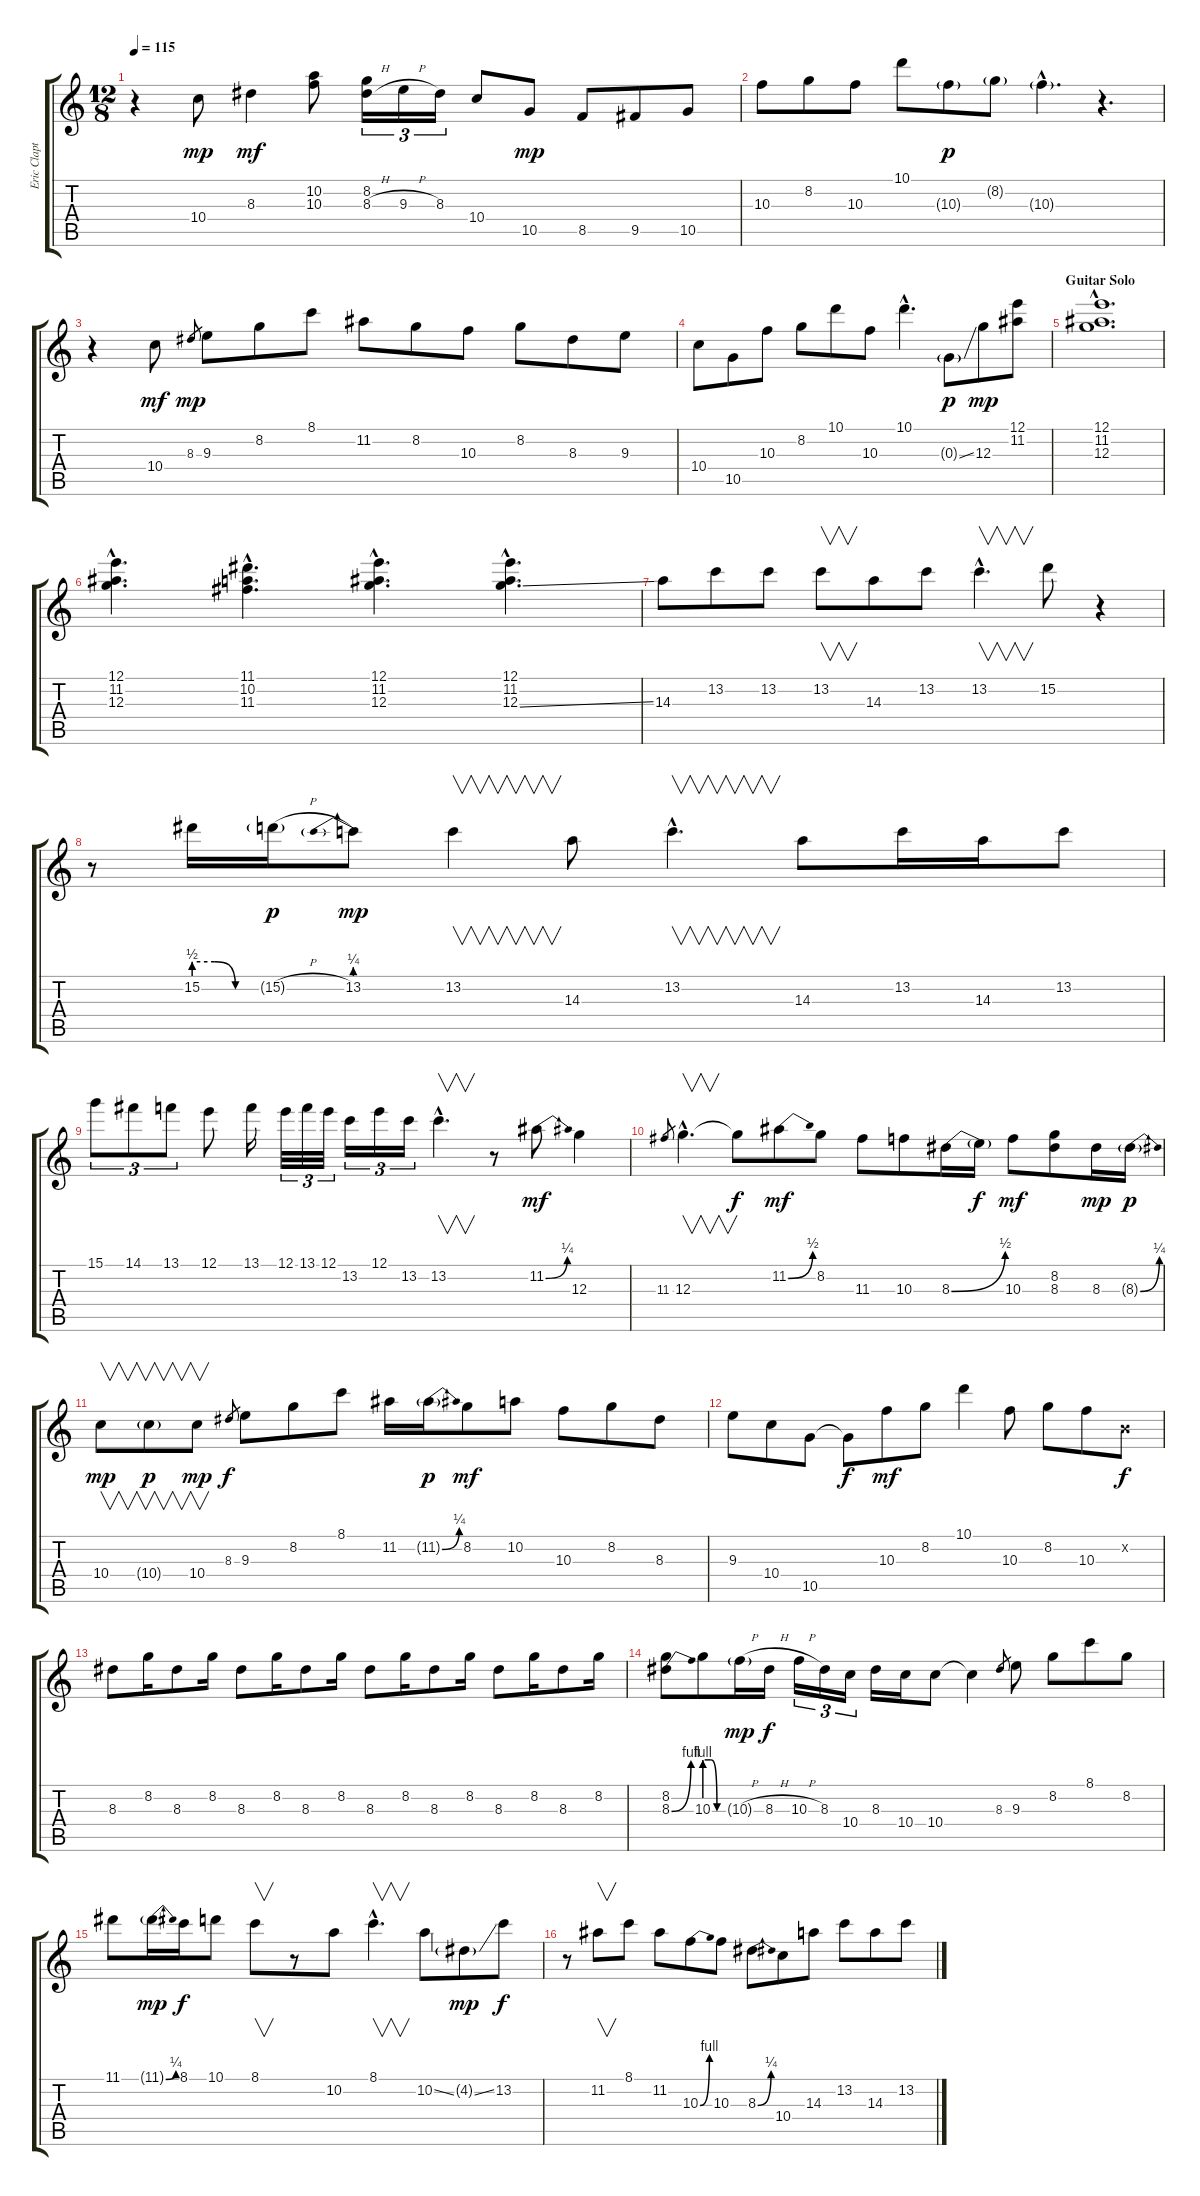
\track ("Eric Clapton Lead Guitar" "Eric Clapt") {instrument electricguitarclean}
\staff {score tabs}
\tuning (E4 B3 G3 D3 A2 E2) {hide}
\ts (12 8)
\tempo 115
\clef g2
\ks c
r.4{dy mp} 10.4.8 8.3.4{dy mf} (10.2 10.3).8 (8.2 8.3{h}).16{tu (3 2)} 9.3{h}.16{tu (3 2)} 8.3.16{tu (3 2)} 10.4.8 10.5.8{dy mp} 8.5.8 9.5.8 10.5.8 |
10.3.8 8.2.8 10.3.8 10.1.8 10.3{g}.8{dy p} 8.2{g}.8 10.3{g hac}.4{d} r.4{d} |
r.4 10.4.8{dy mf} 8.3.8{gr dy mp} 9.3.8 8.2.8 8.1.8 11.2.8 8.2.8 10.3.8 8.2.8 8.3.8 9.3.8 |
10.4.8 10.5.8 10.3.8 8.2.8 10.1.8 10.3.8 10.1{hac}.4{d} 0.3{ss g}.8{dy p} 12.3.8{dy mp} (12.1 11.2).8 |
\section ("" "Guitar Solo")
(12.1{hac} 11.2{hac} 12.3{hac}).1{d} |
(12.1{hac} 11.2{hac} 12.3{hac}).4{d} (11.1{hac} 10.2{hac} 11.3{hac}).4{d} (12.1{hac} 11.2{hac} 12.3{hac}).4{d} (12.1{hac} 11.2{hac} 12.3{ss hac}).4{d} |
14.3.8 13.2.8 13.2.8 13.2.8{v} 14.3.8 13.2.8 13.2{hac}.4{v d} 15.2.8 r.4 |
r.8 15.2{be (custom 0 2 20 2 40 0 60 0)}.16 15.2{h g}.16{dy p} 13.2{be (prebend 0 1 60 1)}.8{dy mp} 13.2.4{v} 14.3.8 13.2{hac}.4{v d} 14.3.8 13.2.16 14.3.16 13.2.8 |
15.1.8{tu (3 2)} 14.1.8{tu (3 2)} 13.1.8{tu (3 2)} 12.1.8 13.1.16 12.1.32{tu (3 2)} 13.1.32{tu (3 2)} 12.1.32{tu (3 2)} 13.2.16{tu (3 2)} 12.1.16{tu (3 2)} 13.2.16{tu (3 2)} 13.2{hac}.4{v d} r.8 11.2{be (bend 0 0 60 1)}.8{dy mf} 12.3.4 |
11.3.8{gr} 12.3{hac}.4{v d} 12.3{t}.8{dy f} 11.2{be (bend 0 0 60 2)}.8{dy mf} 8.2.8 11.3.8 10.3.8 8.3{be (bend 0 0 60 2)}.16 8.3{t}.16{dy f} 10.3.8{dy mf} (8.2 8.3).8 8.3.16{dy mp} 8.3{be (bend 0 0 60 1) g}.16{dy p} |
10.4.8{v dy mp} 10.4{g}.8{v dy p} 10.4.8{v dy mp} 8.3.8{gr dy f} 9.3.8 8.2.8 8.1.8 11.2.16 11.2{be (bend 0 0 60 1) g}.16{dy p} 8.2.8{dy mf} 10.2.8 10.3.8 8.2.8 8.3.8 |
9.3.8 10.4.8 10.5.8 10.5{t}.8{dy f} 10.3.8{dy mf} 8.2.8 10.1.4 10.3.8 8.2.8 10.3.8 0.2{x}.8{dy f} |
8.3.8 8.2.16 8.3.8 8.2.16 8.3.8 8.2.16 8.3.8 8.2.16 8.3.8 8.2.16 8.3.8 8.2.16 8.3.8 8.2.16 8.3.8 8.2.16 |
(8.2 8.3{be (bend 0 0 60 4)}).8 10.3{be (custom 0 4 20 4 40 0 60 0)}.8 10.3{h g}.16{dy mp} 8.3{h}.16{dy f} 10.3{h}.16{tu (3 2)} 8.3.16{tu (3 2)} 10.4.16{tu (3 2)} 8.3.16 10.4.16 10.4.8 10.4{t}.4 8.3.8{gr} 9.3.8 8.2.8 8.1.8 8.2.8 |
11.1.8 11.1{be (bend 0 0 60 1) g}.16{dy mp} 8.1.16{dy f} 10.1.8 8.1.8{v} r.8 10.2.8 8.1{hac}.4{v d} 10.2{ss}.8 4.2{ss g}.8{dy mp} 13.2.8{dy f} |
r.8 11.2.8{v} 8.1.8 11.2.8 10.3{be (bend 0 0 60 4)}.8 10.3.8 8.3{be (bend 0 0 60 1)}.8 10.4.8 14.3.8 13.2.8 14.3.8 13.2.8
